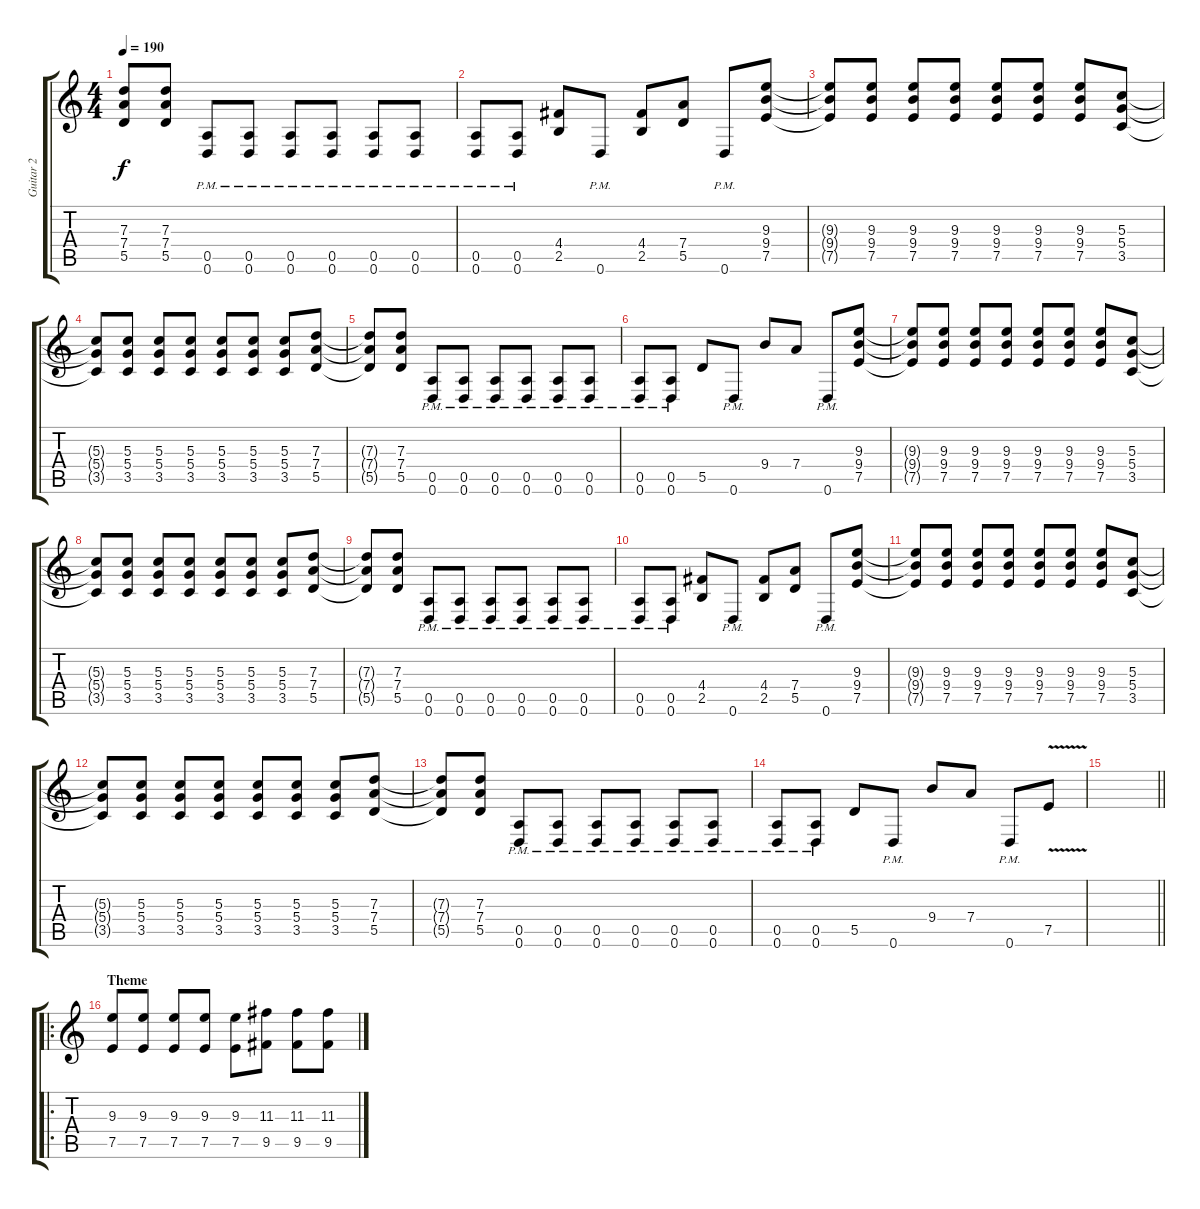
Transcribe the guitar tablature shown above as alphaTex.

\track ("Guitar 2" "Guitar 2") {instrument distortionguitar}
\staff {score tabs}
\tuning (E4 B3 G3 D3 A2 D2) {hide}
\ts (4 4)
\tempo 190
\clef g2
\ks c
(7.3{t} 7.4{t} 5.5{t}).8{dy f} (7.3 7.4 5.5).8 (0.5{pm} 0.6{pm}).8 (0.5{pm} 0.6{pm}).8 (0.5{pm} 0.6{pm}).8 (0.5{pm} 0.6{pm}).8 (0.5{pm} 0.6{pm}).8 (0.5{pm} 0.6{pm}).8 |
(0.5{pm} 0.6{pm}).8 (0.5{pm} 0.6{pm}).8 (4.4 2.5).8 0.6{pm}.8 (4.4 2.5).8 (7.4 5.5).8 0.6{pm}.8 (9.3 9.4 7.5).8 |
(9.3{t} 9.4{t} 7.5{t}).8 (9.3 9.4 7.5).8 (9.3 9.4 7.5).8 (9.3 9.4 7.5).8 (9.3 9.4 7.5).8 (9.3 9.4 7.5).8 (9.3 9.4 7.5).8 (5.3 5.4 3.5).8 |
(5.3{t} 5.4{t} 3.5{t}).8 (5.3 5.4 3.5).8 (5.3 5.4 3.5).8 (5.3 5.4 3.5).8 (5.3 5.4 3.5).8 (5.3 5.4 3.5).8 (5.3 5.4 3.5).8 (7.3 7.4 5.5).8 |
(7.3{t} 7.4{t} 5.5{t}).8 (7.3 7.4 5.5).8 (0.5{pm} 0.6{pm}).8 (0.5{pm} 0.6{pm}).8 (0.5{pm} 0.6{pm}).8 (0.5{pm} 0.6{pm}).8 (0.5{pm} 0.6{pm}).8 (0.5{pm} 0.6{pm}).8 |
(0.5{pm} 0.6{pm}).8 (0.5{pm} 0.6{pm}).8 5.5.8 0.6{pm}.8 9.4.8 7.4.8 0.6{pm}.8 (9.3 9.4 7.5).8 |
(9.3{t} 9.4{t} 7.5{t}).8 (9.3 9.4 7.5).8 (9.3 9.4 7.5).8 (9.3 9.4 7.5).8 (9.3 9.4 7.5).8 (9.3 9.4 7.5).8 (9.3 9.4 7.5).8 (5.3 5.4 3.5).8 |
(5.3{t} 5.4{t} 3.5{t}).8 (5.3 5.4 3.5).8 (5.3 5.4 3.5).8 (5.3 5.4 3.5).8 (5.3 5.4 3.5).8 (5.3 5.4 3.5).8 (5.3 5.4 3.5).8 (7.3 7.4 5.5).8 |
(7.3{t} 7.4{t} 5.5{t}).8 (7.3 7.4 5.5).8 (0.5{pm} 0.6{pm}).8 (0.5{pm} 0.6{pm}).8 (0.5{pm} 0.6{pm}).8 (0.5{pm} 0.6{pm}).8 (0.5{pm} 0.6{pm}).8 (0.5{pm} 0.6{pm}).8 |
(0.5{pm} 0.6{pm}).8 (0.5{pm} 0.6{pm}).8 (4.4 2.5).8 0.6{pm}.8 (4.4 2.5).8 (7.4 5.5).8 0.6{pm}.8 (9.3 9.4 7.5).8 |
(9.3{t} 9.4{t} 7.5{t}).8 (9.3 9.4 7.5).8 (9.3 9.4 7.5).8 (9.3 9.4 7.5).8 (9.3 9.4 7.5).8 (9.3 9.4 7.5).8 (9.3 9.4 7.5).8 (5.3 5.4 3.5).8 |
(5.3{t} 5.4{t} 3.5{t}).8 (5.3 5.4 3.5).8 (5.3 5.4 3.5).8 (5.3 5.4 3.5).8 (5.3 5.4 3.5).8 (5.3 5.4 3.5).8 (5.3 5.4 3.5).8 (7.3 7.4 5.5).8 |
(7.3{t} 7.4{t} 5.5{t}).8 (7.3 7.4 5.5).8 (0.5{pm} 0.6{pm}).8 (0.5{pm} 0.6{pm}).8 (0.5{pm} 0.6{pm}).8 (0.5{pm} 0.6{pm}).8 (0.5{pm} 0.6{pm}).8 (0.5{pm} 0.6{pm}).8 |
(0.5{pm} 0.6{pm}).8 (0.5{pm} 0.6{pm}).8 5.5.8 0.6{pm}.8 9.4.8 7.4.8 0.6{pm}.8 7.5{v}.8 |
\barLineRight lightlight
|
\ro
\section ("" "Theme")
(9.3 7.5).8 (9.3 7.5).8 (9.3 7.5).8 (9.3 7.5).8 (9.3 7.5).8 (11.3 9.5).8 (11.3 9.5).8 (11.3 9.5).8
